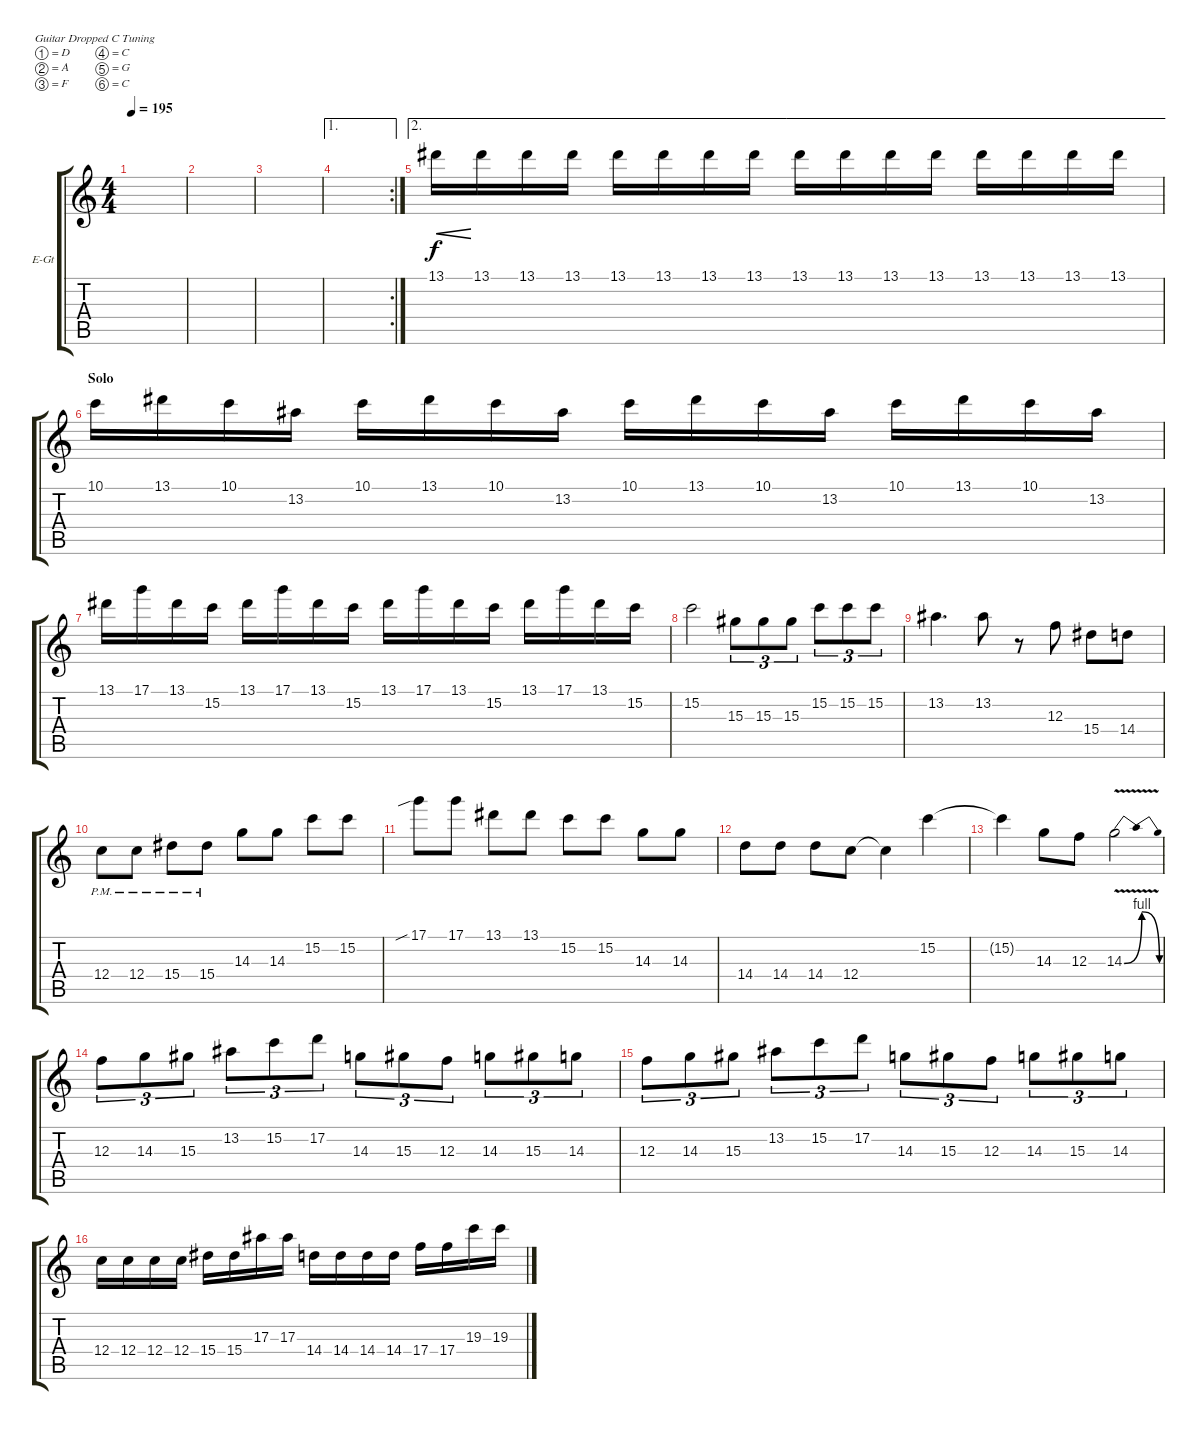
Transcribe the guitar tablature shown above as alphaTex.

\defaultSystemsLayout 4
\bracketExtendMode groupsimilarinstruments
\firstSystemTrackNameOrientation horizontal
\otherSystemsTrackNameOrientation horizontal
\track ("Solo Guitar" "E-Gt") {instrument distortionguitar}
\staff {score tabs}
\tuning (D4 A3 F3 C3 G2 C2)
\ts (4 4)
\tempo 195
\clef g2
\ks c
|
|
|
\ae 1
\rc 2
|
\ae 2
13.1.16{cre} 13.1.16 13.1.16 13.1.16 13.1.16 13.1.16 13.1.16 13.1.16 13.1.16 13.1.16 13.1.16 13.1.16 13.1.16 13.1.16 13.1.16 13.1.16 |
\section ("" "Solo")
10.1.16 13.1.16 10.1.16 13.2.16 10.1.16 13.1.16 10.1.16 13.2.16 10.1.16 13.1.16 10.1.16 13.2.16 10.1.16 13.1.16 10.1.16 13.2.16 |
13.1.16 17.1.16 13.1.16 15.2.16 13.1.16 17.1.16 13.1.16 15.2.16 13.1.16 17.1.16 13.1.16 15.2.16 13.1.16 17.1.16 13.1.16 15.2.16 |
15.2.2 15.3.8{tu (3 2)} 15.3.8{tu (3 2)} 15.3.8{tu (3 2)} 15.2.8{tu (3 2)} 15.2.8{tu (3 2)} 15.2.8{tu (3 2)} |
13.2.4{d} 13.2.8 r.8 12.3.8 15.4.8 14.4.8 |
12.4{pm}.8 12.4{pm}.8 15.4{pm}.8 15.4{pm}.8 14.3.8 14.3.8 15.2.8 15.2.8 |
17.1{sib}.8 17.1.8 13.1.8 13.1.8 15.2.8 15.2.8 14.3.8 14.3.8 |
14.4.8 14.4.8 14.4.8 12.4.8 12.4{t}.4 15.2.4 |
15.2{t}.4 14.3.8 12.3.8 14.3{be (bendrelease 0 0 10.2 4 20.4 4 30 0) v}.2 |
12.3.8{tu (3 2)} 14.3.8{tu (3 2)} 15.3.8{tu (3 2)} 13.2.8{tu (3 2)} 15.2.8{tu (3 2)} 17.2.8{tu (3 2)} 14.3.8{tu (3 2)} 15.3.8{tu (3 2)} 12.3.8{tu (3 2)} 14.3.8{tu (3 2)} 15.3.8{tu (3 2)} 14.3.8{tu (3 2)} |
12.3.8{tu (3 2)} 14.3.8{tu (3 2)} 15.3.8{tu (3 2)} 13.2.8{tu (3 2)} 15.2.8{tu (3 2)} 17.2.8{tu (3 2)} 14.3.8{tu (3 2)} 15.3.8{tu (3 2)} 12.3.8{tu (3 2)} 14.3.8{tu (3 2)} 15.3.8{tu (3 2)} 14.3.8{tu (3 2)} |
12.4.16 12.4.16 12.4.16 12.4.16 15.4.16 15.4.16 17.3.16 17.3.16 14.4.16 14.4.16 14.4.16 14.4.16 17.4.16 17.4.16 19.3.16 19.3.16
